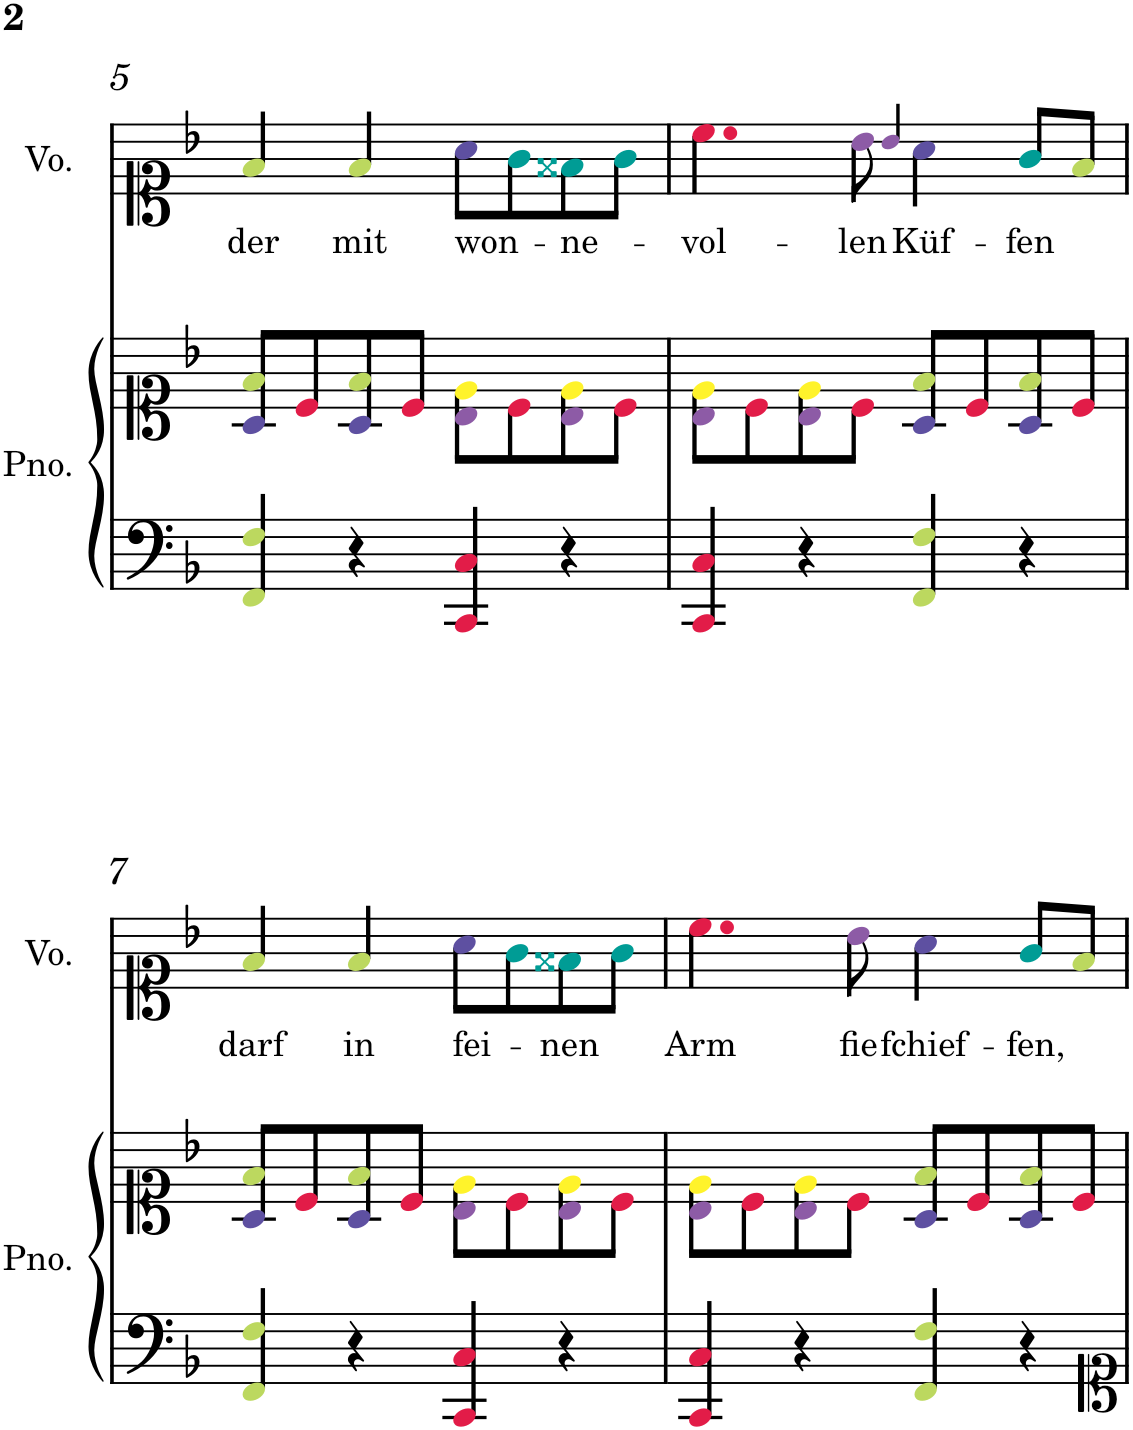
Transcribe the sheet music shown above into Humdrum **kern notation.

**kern	**kern	**kern	**text
*part2	*part2	*part1	*part1
*staff3	*staff2	*staff1	*staff1
*I"Piano	*	*I"Voice	*
*I'Pno.	*	*I'Vo.	*
!!LO:PB:g=z
*clefF4	*clefC1	*clefC1	*
*k[b-]	*k[b-]	*k[b-]	*
*M4/4	*M4/4	*M4/4	*
*met(c)	*met(c)	*met(c)	*
=5	=5	=5	=5
!	!	!	!LO:LY:b
4FFi/ 4Fi/	8Aj/ 8fi/L	4fi/	der
.	8cZ/	.	.
!	!	!	!LO:LY:b
4r	8Aj/ 8fi/	4fi/	mit
.	8cZ/J	.	.
!	!	!	!LO:LY:b
4CCZ/ 4CZ/	8B-V\ 8eN\L	8aj\L	won-
.	8cZ\	8gl\	.
!	!	!	!LO:LY:b
4r	8B-V\ 8eN\	8f##Xl\	-ne-
.	8cZ\J	8gl\J	.
=6	=6	=6	=6
!	!	!	!LO:LY:b
4CCZ/ 4CZ/	8B-V\ 8eN\L	4.ccZ\	-vol-
.	8cZ\	.	.
4r	8B-V\ 8eN\	.	.
!	!	!	!LO:LY:b
.	8cZ\J	8b-V\	-len
.	.	4qb-V/	.
!	!	!	!LO:LY:b
4FFi/ 4Fi/	8Aj/ 8fi/L	4aj\	Küf-
.	8cZ/	.	.
!	!	!	!LO:LY:b
4r	8Aj/ 8fi/	8gl/L	-fen
.	8cZ/J	8fi/J	.
!!LO:LB:g=z
=7	=7	=7	=7
!	!	!	!LO:LY:b
4FFi/ 4Fi/	8Aj/ 8fi/L	4fi/	darf
.	8cZ/	.	.
!	!	!	!LO:LY:b
4r	8Aj/ 8fi/	4fi/	in
.	8cZ/J	.	.
!	!	!	!LO:LY:b
4CCZ/ 4CZ/	8B-V\ 8eN\L	8aj\L	fei-
.	8cZ\	8gl\	.
!	!	!	!LO:LY:b
4r	8B-V\ 8eN\	8f##Xl\	-nen
.	8cZ\J	8gl\J	.
=8	=8	=8	=8
!	!	!	!LO:LY:b
4CCZ/ 4CZ/	8B-V\ 8eN\L	4.ccZ\	Arm
.	8cZ\	.	.
4r	8B-V\ 8eN\	.	.
!	!	!	!LO:LY:b
.	8cZ\J	8b-V\	fie
!	!	!	!LO:LY:b
4FFi/ 4Fi/	8Aj/ 8fi/L	4aj\	fchief-
.	8cZ/	.	.
!	!	!	!LO:LY:b
4r	8Aj/ 8fi/	8gl/L	-fen,
.	8cZ/J	8fi/J	.
=	=	=	=
*-	*-	*-	*-
